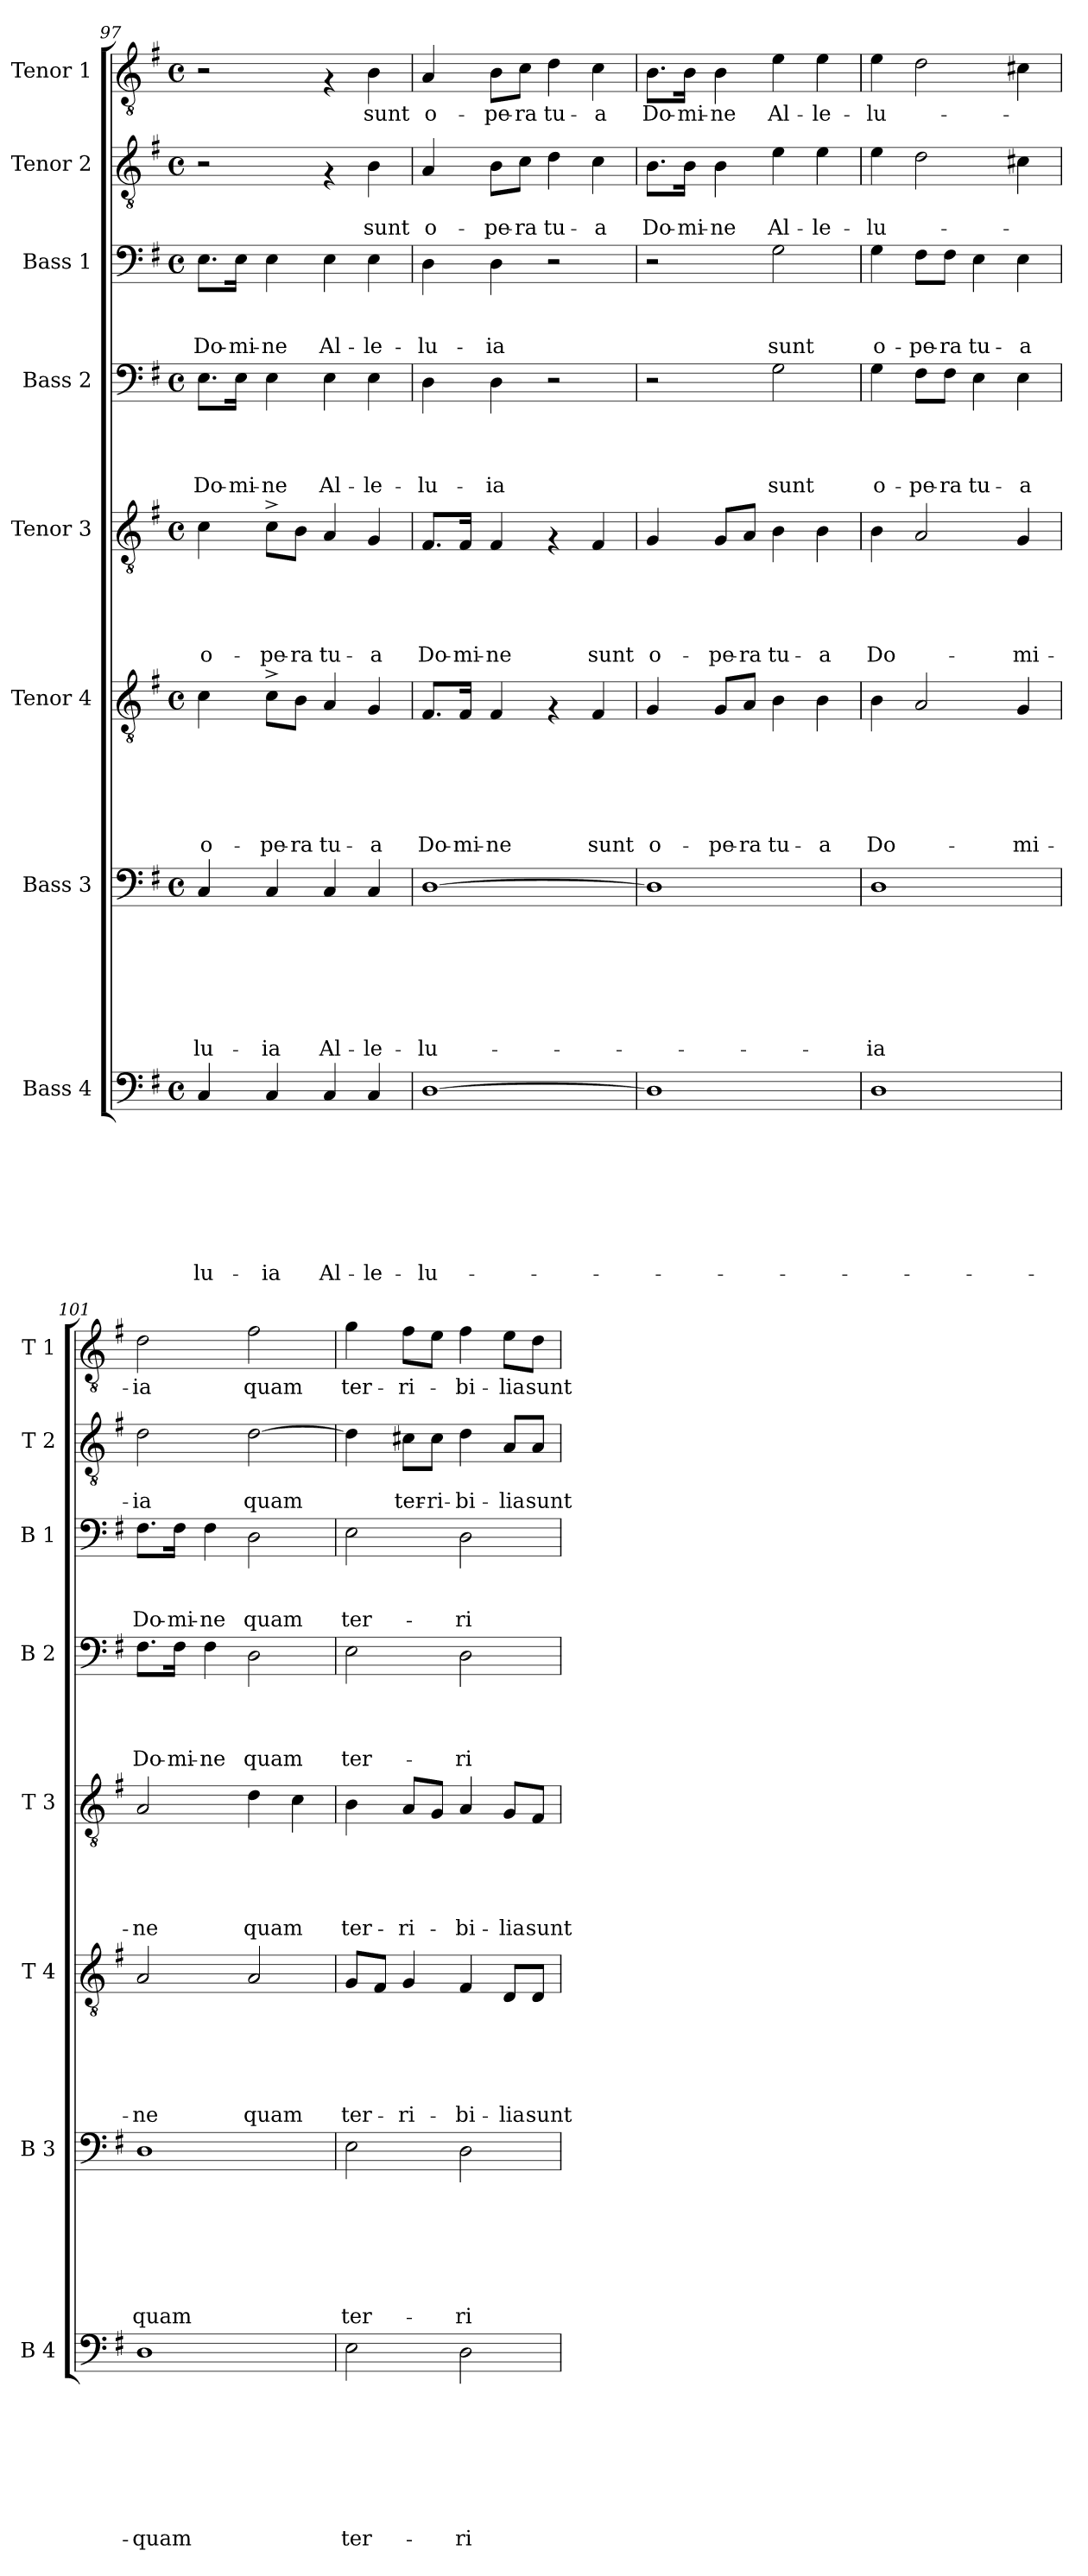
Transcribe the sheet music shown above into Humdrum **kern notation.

**kern	**text	**text	**text	**text	**text	**text	**text	**text	**kern	**text	**text	**text	**text	**text	**text	**text	**kern	**text	**text	**text	**text	**text	**text	**kern	**text	**text	**text	**text	**text	**kern	**text	**text	**text	**text	**kern	**text	**text	**text	**kern	**text	**text	**kern	**text
*part8	*part8	*part8	*part8	*part8	*part8	*part8	*part8	*part8	*part7	*part7	*part7	*part7	*part7	*part7	*part7	*part7	*part6	*part6	*part6	*part6	*part6	*part6	*part6	*part5	*part5	*part5	*part5	*part5	*part5	*part4	*part4	*part4	*part4	*part4	*part3	*part3	*part3	*part3	*part2	*part2	*part2	*part1	*part1
*staff8	*staff8	*staff8	*staff8	*staff8	*staff8	*staff8	*staff8	*staff8	*staff7	*staff7	*staff7	*staff7	*staff7	*staff7	*staff7	*staff7	*staff6	*staff6	*staff6	*staff6	*staff6	*staff6	*staff6	*staff5	*staff5	*staff5	*staff5	*staff5	*staff5	*staff4	*staff4	*staff4	*staff4	*staff4	*staff3	*staff3	*staff3	*staff3	*staff2	*staff2	*staff2	*staff1	*staff1
*I"Bass 4	*	*	*	*	*	*	*	*	*I"Bass 3	*	*	*	*	*	*	*	*I"Tenor 4	*	*	*	*	*	*	*I"Tenor 3	*	*	*	*	*	*I"Bass 2	*	*	*	*	*I"Bass 1	*	*	*	*I"Tenor 2	*	*	*I"Tenor 1	*
*I'B 4	*	*	*	*	*	*	*	*	*I'B 3	*	*	*	*	*	*	*	*I'T 4	*	*	*	*	*	*	*I'T 3	*	*	*	*	*	*I'B 2	*	*	*	*	*I'B 1	*	*	*	*I'T 2	*	*	*I'T 1	*
*clefF4	*	*	*	*	*	*	*	*	*clefF4	*	*	*	*	*	*	*	*clefGv2	*	*	*	*	*	*	*clefGv2	*	*	*	*	*	*clefF4	*	*	*	*	*clefF4	*	*	*	*clefGv2	*	*	*clefGv2	*
*k[f#]	*	*	*	*	*	*	*	*	*k[f#]	*	*	*	*	*	*	*	*k[f#]	*	*	*	*	*	*	*k[f#]	*	*	*	*	*	*k[f#]	*	*	*	*	*k[f#]	*	*	*	*k[f#]	*	*	*k[f#]	*
*G:	*	*	*	*	*	*	*	*	*G:	*	*	*	*	*	*	*	*G:	*	*	*	*	*	*	*G:	*	*	*	*	*	*G:	*	*	*	*	*G:	*	*	*	*G:	*	*	*G:	*
*M4/4	*	*	*	*	*	*	*	*	*M4/4	*	*	*	*	*	*	*	*M4/4	*	*	*	*	*	*	*M4/4	*	*	*	*	*	*M4/4	*	*	*	*	*M4/4	*	*	*	*M4/4	*	*	*M4/4	*
*met(c)	*	*	*	*	*	*	*	*	*met(c)	*	*	*	*	*	*	*	*met(c)	*	*	*	*	*	*	*met(c)	*	*	*	*	*	*met(c)	*	*	*	*	*met(c)	*	*	*	*met(c)	*	*	*met(c)	*
=97	=97	=97	=97	=97	=97	=97	=97	=97	=97	=97	=97	=97	=97	=97	=97	=97	=97	=97	=97	=97	=97	=97	=97	=97	=97	=97	=97	=97	=97	=97	=97	=97	=97	=97	=97	=97	=97	=97	=97	=97	=97	=97	=97
!	!	!	!	!	!	!	!	!LO:LY:b	!	!	!	!	!	!	!	!LO:LY:b	!	!	!	!	!	!	!LO:LY:b	!	!	!	!	!	!LO:LY:b	!	!	!	!	!LO:LY:b	!	!	!	!LO:LY:b	!	!	!	!	!
4C/	.	.	.	.	.	.	.	-lu-	4C/	.	.	.	.	.	.	-lu-	4c\	.	.	.	.	.	o-	4c\	.	.	.	.	o-	8.E\L	.	.	.	Do-	8.E\L	.	.	Do-	2r	.	.	2r	.
!	!	!	!	!	!	!	!	!	!	!	!	!	!	!	!	!	!	!	!	!	!	!	!	!	!	!	!	!	!	!	!	!	!	!LO:LY:b	!	!	!	!LO:LY:b	!	!	!	!	!
.	.	.	.	.	.	.	.	.	.	.	.	.	.	.	.	.	.	.	.	.	.	.	.	.	.	.	.	.	.	16E\Jk	.	.	.	-mi-	16E\Jk	.	.	-mi-	.	.	.	.	.
!	!	!	!	!	!	!	!	!LO:LY:b	!	!	!	!	!	!	!	!LO:LY:b	!	!	!	!	!	!	!LO:LY:b	!	!	!	!	!	!LO:LY:b	!	!	!	!	!LO:LY:b	!	!	!	!LO:LY:b	!	!	!	!	!
4C/	.	.	.	.	.	.	.	-ia	4C/	.	.	.	.	.	.	-ia	8c^>\L	.	.	.	.	.	-pe-	8c^>\L	.	.	.	.	-pe-	4E\	.	.	.	-ne	4E\	.	.	-ne	.	.	.	.	.
!	!	!	!	!	!	!	!	!	!	!	!	!	!	!	!	!	!	!	!	!	!	!	!LO:LY:b	!	!	!	!	!	!LO:LY:b	!	!	!	!	!	!	!	!	!	!	!	!	!	!
.	.	.	.	.	.	.	.	.	.	.	.	.	.	.	.	.	8B\J	.	.	.	.	.	-ra	8B\J	.	.	.	.	-ra	.	.	.	.	.	.	.	.	.	.	.	.	.	.
!	!	!	!	!	!	!	!	!LO:LY:b	!	!	!	!	!	!	!	!LO:LY:b	!	!	!	!	!	!	!LO:LY:b	!	!	!	!	!	!LO:LY:b	!	!	!	!	!LO:LY:b	!	!	!	!LO:LY:b	!	!	!	!	!
4C/	.	.	.	.	.	.	.	Al-	4C/	.	.	.	.	.	.	Al-	4A/	.	.	.	.	.	tu-	4A/	.	.	.	.	tu-	4E\	.	.	.	Al-	4E\	.	.	Al-	4rF	.	.	4rF	.
!	!	!	!	!	!	!	!	!LO:LY:b	!	!	!	!	!	!	!	!LO:LY:b	!	!	!	!	!	!	!LO:LY:b	!	!	!	!	!	!LO:LY:b	!	!	!	!	!LO:LY:b	!	!	!	!LO:LY:b	!	!	!LO:LY:b	!	!LO:LY:b
4C/	.	.	.	.	.	.	.	-le-	4C/	.	.	.	.	.	.	-le-	4G/	.	.	.	.	.	-a	4G/	.	.	.	.	-a	4E\	.	.	.	-le-	4E\	.	.	-le-	4B\	.	sunt	4B\	sunt
=98	=98	=98	=98	=98	=98	=98	=98	=98	=98	=98	=98	=98	=98	=98	=98	=98	=98	=98	=98	=98	=98	=98	=98	=98	=98	=98	=98	=98	=98	=98	=98	=98	=98	=98	=98	=98	=98	=98	=98	=98	=98	=98	=98
!	!	!	!	!	!	!	!	!LO:LY:b	!	!	!	!	!	!	!	!LO:LY:b	!	!	!	!	!	!	!LO:LY:b	!	!	!	!	!	!LO:LY:b	!	!	!	!	!LO:LY:b	!	!	!	!LO:LY:b	!	!	!LO:LY:b	!	!LO:LY:b
[>1D	.	.	.	.	.	.	.	-lu-	[>1D	.	.	.	.	.	.	-lu-	8.F#/L	.	.	.	.	.	Do-	8.F#/L	.	.	.	.	Do-	4D\	.	.	.	-lu-	4D\	.	.	-lu-	4A/	.	o-	4A/	o-
!	!	!	!	!	!	!	!	!	!	!	!	!	!	!	!	!	!	!	!	!	!	!	!LO:LY:b	!	!	!	!	!	!LO:LY:b	!	!	!	!	!	!	!	!	!	!	!	!	!	!
.	.	.	.	.	.	.	.	.	.	.	.	.	.	.	.	.	16F#/Jk	.	.	.	.	.	-mi-	16F#/Jk	.	.	.	.	-mi-	.	.	.	.	.	.	.	.	.	.	.	.	.	.
!	!	!	!	!	!	!	!	!	!	!	!	!	!	!	!	!	!	!	!	!	!	!	!LO:LY:b	!	!	!	!	!	!LO:LY:b	!	!	!	!	!LO:LY:b	!	!	!	!LO:LY:b	!	!	!LO:LY:b	!	!LO:LY:b
.	.	.	.	.	.	.	.	.	.	.	.	.	.	.	.	.	4F#/	.	.	.	.	.	-ne	4F#/	.	.	.	.	-ne	4D\	.	.	.	-ia	4D\	.	.	-ia	8B\L	.	-pe-	8B\L	-pe-
!	!	!	!	!	!	!	!	!	!	!	!	!	!	!	!	!	!	!	!	!	!	!	!	!	!	!	!	!	!	!	!	!	!	!	!	!	!	!	!	!	!LO:LY:b	!	!LO:LY:b
.	.	.	.	.	.	.	.	.	.	.	.	.	.	.	.	.	.	.	.	.	.	.	.	.	.	.	.	.	.	.	.	.	.	.	.	.	.	.	8c\J	.	-ra	8c\J	-ra
!	!	!	!	!	!	!	!	!	!	!	!	!	!	!	!	!	!	!	!	!	!	!	!	!	!	!	!	!	!	!	!	!	!	!	!	!	!	!	!	!	!LO:LY:b	!	!LO:LY:b
.	.	.	.	.	.	.	.	.	.	.	.	.	.	.	.	.	4rF	.	.	.	.	.	.	4rF	.	.	.	.	.	2r	.	.	.	.	2r	.	.	.	4d\	.	tu-	4d\	tu-
!	!	!	!	!	!	!	!	!	!	!	!	!	!	!	!	!	!	!	!	!	!	!	!LO:LY:b	!	!	!	!	!	!LO:LY:b	!	!	!	!	!	!	!	!	!	!	!	!LO:LY:b	!	!LO:LY:b
.	.	.	.	.	.	.	.	.	.	.	.	.	.	.	.	.	4F#/	.	.	.	.	.	sunt	4F#/	.	.	.	.	sunt	.	.	.	.	.	.	.	.	.	4c\	.	-a	4c\	-a
=99	=99	=99	=99	=99	=99	=99	=99	=99	=99	=99	=99	=99	=99	=99	=99	=99	=99	=99	=99	=99	=99	=99	=99	=99	=99	=99	=99	=99	=99	=99	=99	=99	=99	=99	=99	=99	=99	=99	=99	=99	=99	=99	=99
!	!	!	!	!	!	!	!	!	!	!	!	!	!	!	!	!	!	!	!	!	!	!	!LO:LY:b	!	!	!	!	!	!LO:LY:b	!	!	!	!	!	!	!	!	!	!	!	!LO:LY:b	!	!LO:LY:b
1D]	.	.	.	.	.	.	.	.	1D]	.	.	.	.	.	.	.	4G/	.	.	.	.	.	o-	4G/	.	.	.	.	o-	2r	.	.	.	.	2r	.	.	.	8.B\L	.	Do-	8.B\L	Do-
!	!	!	!	!	!	!	!	!	!	!	!	!	!	!	!	!	!	!	!	!	!	!	!	!	!	!	!	!	!	!	!	!	!	!	!	!	!	!	!	!	!LO:LY:b	!	!LO:LY:b
.	.	.	.	.	.	.	.	.	.	.	.	.	.	.	.	.	.	.	.	.	.	.	.	.	.	.	.	.	.	.	.	.	.	.	.	.	.	.	16B\Jk	.	-mi-	16B\Jk	-mi-
!	!	!	!	!	!	!	!	!	!	!	!	!	!	!	!	!	!	!	!	!	!	!	!LO:LY:b	!	!	!	!	!	!LO:LY:b	!	!	!	!	!	!	!	!	!	!	!	!LO:LY:b	!	!LO:LY:b
.	.	.	.	.	.	.	.	.	.	.	.	.	.	.	.	.	8G/L	.	.	.	.	.	-pe-	8G/L	.	.	.	.	-pe-	.	.	.	.	.	.	.	.	.	4B\	.	-ne	4B\	-ne
!	!	!	!	!	!	!	!	!	!	!	!	!	!	!	!	!	!	!	!	!	!	!	!LO:LY:b	!	!	!	!	!	!LO:LY:b	!	!	!	!	!	!	!	!	!	!	!	!	!	!
.	.	.	.	.	.	.	.	.	.	.	.	.	.	.	.	.	8A/J	.	.	.	.	.	-ra	8A/J	.	.	.	.	-ra	.	.	.	.	.	.	.	.	.	.	.	.	.	.
!	!	!	!	!	!	!	!	!	!	!	!	!	!	!	!	!	!	!	!	!	!	!	!LO:LY:b	!	!	!	!	!	!LO:LY:b	!	!	!	!	!LO:LY:b	!	!	!	!LO:LY:b	!	!	!LO:LY:b	!	!LO:LY:b
.	.	.	.	.	.	.	.	.	.	.	.	.	.	.	.	.	4B\	.	.	.	.	.	tu-	4B\	.	.	.	.	tu-	2G\	.	.	.	sunt	2G\	.	.	sunt	4e\	.	Al-	4e\	Al-
!	!	!	!	!	!	!	!	!	!	!	!	!	!	!	!	!	!	!	!	!	!	!	!LO:LY:b	!	!	!	!	!	!LO:LY:b	!	!	!	!	!	!	!	!	!	!	!	!LO:LY:b	!	!LO:LY:b
.	.	.	.	.	.	.	.	.	.	.	.	.	.	.	.	.	4B\	.	.	.	.	.	-a	4B\	.	.	.	.	-a	.	.	.	.	.	.	.	.	.	4e\	.	-le-	4e\	-le-
!!LO:PB:g=z
=100	=100	=100	=100	=100	=100	=100	=100	=100	=100	=100	=100	=100	=100	=100	=100	=100	=100	=100	=100	=100	=100	=100	=100	=100	=100	=100	=100	=100	=100	=100	=100	=100	=100	=100	=100	=100	=100	=100	=100	=100	=100	=100	=100
!	!	!	!	!	!	!	!	!	!	!	!	!	!	!	!	!LO:LY:b	!	!	!	!	!	!	!LO:LY:b	!	!	!	!	!	!LO:LY:b	!	!	!	!	!LO:LY:b	!	!	!	!LO:LY:b	!	!	!LO:LY:b	!	!LO:LY:b
1D	.	.	.	.	.	.	.	.	1D	.	.	.	.	.	.	-ia	4B\	.	.	.	.	.	Do-	4B\	.	.	.	.	Do-	4G\	.	.	.	o-	4G\	.	.	o-	4e\	.	-lu-	4e\	-lu-
!	!	!	!	!	!	!	!	!	!	!	!	!	!	!	!	!	!	!	!	!	!	!	!	!	!	!	!	!	!	!	!	!	!	!LO:LY:b	!	!	!	!LO:LY:b	!	!	!	!	!
.	.	.	.	.	.	.	.	.	.	.	.	.	.	.	.	.	2A/	.	.	.	.	.	.	2A/	.	.	.	.	.	8F#\L	.	.	.	-pe-	8F#\L	.	.	-pe-	2d\	.	.	2d\	.
!	!	!	!	!	!	!	!	!	!	!	!	!	!	!	!	!	!	!	!	!	!	!	!	!	!	!	!	!	!	!	!	!	!	!LO:LY:b	!	!	!	!LO:LY:b	!	!	!	!	!
.	.	.	.	.	.	.	.	.	.	.	.	.	.	.	.	.	.	.	.	.	.	.	.	.	.	.	.	.	.	8F#\J	.	.	.	-ra	8F#\J	.	.	-ra	.	.	.	.	.
!	!	!	!	!	!	!	!	!	!	!	!	!	!	!	!	!	!	!	!	!	!	!	!	!	!	!	!	!	!	!	!	!	!	!LO:LY:b	!	!	!	!LO:LY:b	!	!	!	!	!
.	.	.	.	.	.	.	.	.	.	.	.	.	.	.	.	.	.	.	.	.	.	.	.	.	.	.	.	.	.	4E\	.	.	.	tu-	4E\	.	.	tu-	.	.	.	.	.
!	!	!	!	!	!	!	!	!	!	!	!	!	!	!	!	!	!	!	!	!	!	!	!LO:LY:b	!	!	!	!	!	!LO:LY:b	!	!	!	!	!LO:LY:b	!	!	!	!LO:LY:b	!	!	!	!	!
.	.	.	.	.	.	.	.	.	.	.	.	.	.	.	.	.	4G/	.	.	.	.	.	-mi-	4G/	.	.	.	.	-mi-	4E\	.	.	.	-a	4E\	.	.	-a	4c#X\	.	.	4c#X\	.
=101	=101	=101	=101	=101	=101	=101	=101	=101	=101	=101	=101	=101	=101	=101	=101	=101	=101	=101	=101	=101	=101	=101	=101	=101	=101	=101	=101	=101	=101	=101	=101	=101	=101	=101	=101	=101	=101	=101	=101	=101	=101	=101	=101
!	!	!	!	!	!	!	!	!LO:LY:b	!	!	!	!	!	!	!	!LO:LY:b	!	!	!	!	!	!	!LO:LY:b	!	!	!	!	!	!LO:LY:b	!	!	!	!	!LO:LY:b	!	!	!	!LO:LY:b	!	!	!LO:LY:b	!	!LO:LY:b
1D	.	.	.	.	.	.	.	-quam	1D	.	.	.	.	.	.	quam	2A/	.	.	.	.	.	-ne	2A/	.	.	.	.	-ne	8.F#\L	.	.	.	Do-	8.F#\L	.	.	Do-	2d\	.	-ia	2d\	-ia
!	!	!	!	!	!	!	!	!	!	!	!	!	!	!	!	!	!	!	!	!	!	!	!	!	!	!	!	!	!	!	!	!	!	!LO:LY:b	!	!	!	!LO:LY:b	!	!	!	!	!
.	.	.	.	.	.	.	.	.	.	.	.	.	.	.	.	.	.	.	.	.	.	.	.	.	.	.	.	.	.	16F#\Jk	.	.	.	-mi-	16F#\Jk	.	.	-mi-	.	.	.	.	.
!	!	!	!	!	!	!	!	!	!	!	!	!	!	!	!	!	!	!	!	!	!	!	!	!	!	!	!	!	!	!	!	!	!	!LO:LY:b	!	!	!	!LO:LY:b	!	!	!	!	!
.	.	.	.	.	.	.	.	.	.	.	.	.	.	.	.	.	.	.	.	.	.	.	.	.	.	.	.	.	.	4F#\	.	.	.	-ne	4F#\	.	.	-ne	.	.	.	.	.
!	!	!	!	!	!	!	!	!	!	!	!	!	!	!	!	!	!	!	!	!	!	!	!LO:LY:b	!	!	!	!	!	!LO:LY:b	!	!	!	!	!LO:LY:b	!	!	!	!LO:LY:b	!	!	!LO:LY:b	!	!LO:LY:b
.	.	.	.	.	.	.	.	.	.	.	.	.	.	.	.	.	2A/	.	.	.	.	.	quam	4d\	.	.	.	.	quam	2D\	.	.	.	quam	2D\	.	.	quam	[>2d\	.	quam	2f#\	quam
.	.	.	.	.	.	.	.	.	.	.	.	.	.	.	.	.	.	.	.	.	.	.	.	4c\	.	.	.	.	.	.	.	.	.	.	.	.	.	.	.	.	.	.	.
=102	=102	=102	=102	=102	=102	=102	=102	=102	=102	=102	=102	=102	=102	=102	=102	=102	=102	=102	=102	=102	=102	=102	=102	=102	=102	=102	=102	=102	=102	=102	=102	=102	=102	=102	=102	=102	=102	=102	=102	=102	=102	=102	=102
!	!	!	!	!	!	!	!	!LO:LY:b	!	!	!	!	!	!	!	!LO:LY:b	!	!	!	!	!	!	!LO:LY:b	!	!	!	!	!	!LO:LY:b	!	!	!	!	!LO:LY:b	!	!	!	!LO:LY:b	!	!	!	!	!LO:LY:b
2E\	.	.	.	.	.	.	.	ter-	2E\	.	.	.	.	.	.	ter-	8G/L	.	.	.	.	.	ter-	4B\	.	.	.	.	ter-	2E\	.	.	.	ter-	2E\	.	.	ter-	4d\]	.	.	4g\	ter-
.	.	.	.	.	.	.	.	.	.	.	.	.	.	.	.	.	8F#/J	.	.	.	.	.	.	.	.	.	.	.	.	.	.	.	.	.	.	.	.	.	.	.	.	.	.
!	!	!	!	!	!	!	!	!	!	!	!	!	!	!	!	!	!	!	!	!	!	!	!LO:LY:b	!	!	!	!	!	!LO:LY:b	!	!	!	!	!	!	!	!	!	!	!	!LO:LY:b	!	!LO:LY:b
.	.	.	.	.	.	.	.	.	.	.	.	.	.	.	.	.	4G/	.	.	.	.	.	-ri-	8A/L	.	.	.	.	-ri-	.	.	.	.	.	.	.	.	.	8c#X\L	.	ter-	8f#\L	-ri-
!	!	!	!	!	!	!	!	!	!	!	!	!	!	!	!	!	!	!	!	!	!	!	!	!	!	!	!	!	!	!	!	!	!	!	!	!	!	!	!	!	!LO:LY:b	!	!
.	.	.	.	.	.	.	.	.	.	.	.	.	.	.	.	.	.	.	.	.	.	.	.	8G/J	.	.	.	.	.	.	.	.	.	.	.	.	.	.	8c#\J	.	-ri-	8e\J	.
!	!	!	!	!	!	!	!	!LO:LY:b	!	!	!	!	!	!	!	!LO:LY:b	!	!	!	!	!	!	!LO:LY:b	!	!	!	!	!	!LO:LY:b	!	!	!	!	!LO:LY:b	!	!	!	!LO:LY:b	!	!	!LO:LY:b	!	!LO:LY:b
2D\	.	.	.	.	.	.	.	-ri-	2D\	.	.	.	.	.	.	-ri-	4F#/	.	.	.	.	.	-bi-	4A/	.	.	.	.	-bi-	2D\	.	.	.	-ri-	2D\	.	.	-ri-	4d\	.	-bi-	4f#\	-bi-
!	!	!	!	!	!	!	!	!	!	!	!	!	!	!	!	!	!	!	!	!	!	!	!LO:LY:b	!	!	!	!	!	!LO:LY:b	!	!	!	!	!	!	!	!	!	!	!	!LO:LY:b	!	!LO:LY:b
.	.	.	.	.	.	.	.	.	.	.	.	.	.	.	.	.	8D/L	.	.	.	.	.	-lia	8G/L	.	.	.	.	-lia	.	.	.	.	.	.	.	.	.	8A/L	.	-lia	8e\L	-lia
!	!	!	!	!	!	!	!	!	!	!	!	!	!	!	!	!	!	!	!	!	!	!	!LO:LY:b	!	!	!	!	!	!LO:LY:b	!	!	!	!	!	!	!	!	!	!	!	!LO:LY:b	!	!LO:LY:b
.	.	.	.	.	.	.	.	.	.	.	.	.	.	.	.	.	8D/J	.	.	.	.	.	sunt	8F#/J	.	.	.	.	sunt	.	.	.	.	.	.	.	.	.	8A/J	.	sunt	8d\J	sunt
=	=	=	=	=	=	=	=	=	=	=	=	=	=	=	=	=	=	=	=	=	=	=	=	=	=	=	=	=	=	=	=	=	=	=	=	=	=	=	=	=	=	=	=
*-	*-	*-	*-	*-	*-	*-	*-	*-	*-	*-	*-	*-	*-	*-	*-	*-	*-	*-	*-	*-	*-	*-	*-	*-	*-	*-	*-	*-	*-	*-	*-	*-	*-	*-	*-	*-	*-	*-	*-	*-	*-	*-	*-
